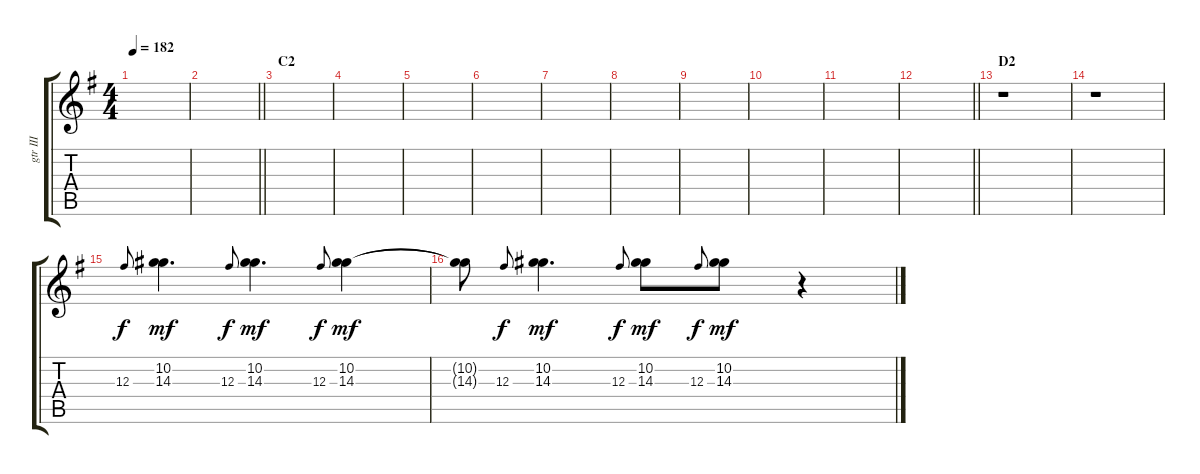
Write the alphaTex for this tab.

\track ("gtr III" "gtr III") {instrument distortionguitar}
\staff {score tabs}
\tuning (Eb4 Bb3 Gb3 Db3 Ab2 Eb2) {hide}
\ts (4 4)
\tempo 182
\clef g2
\ks g
|
\barLineRight lightlight
|
\section ("" "C2")
|
|
|
|
|
|
|
|
|
\barLineRight lightlight
|
\section ("" "D2")
r.1 |
r.1 |
12.3.8{gr onbeat} (10.2 14.3).4{d dy mf} 12.3.8{gr onbeat dy f} (10.2 14.3).4{d dy mf} 12.3.8{gr onbeat dy f} (10.2 14.3).4{dy mf} |
(10.2{t} 14.3{t}).8 12.3.8{gr onbeat dy f} (10.2 14.3).4{d dy mf} 12.3.8{gr onbeat dy f} (10.2 14.3).8{dy mf} 12.3.8{gr onbeat dy f} (10.2 14.3).8{dy mf} r.4
